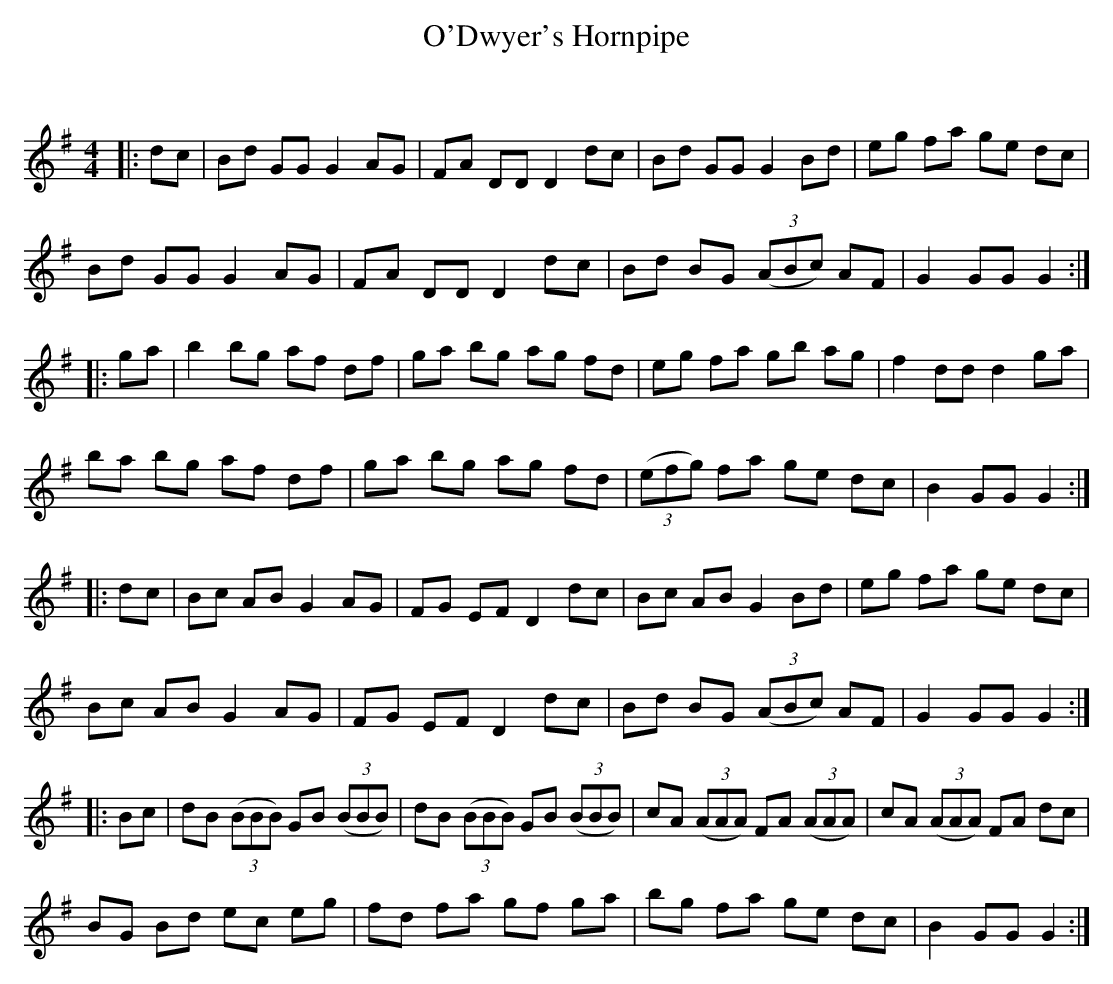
X:1
T: O'Dwyer's Hornpipe
C:
Q: 232
K:G
M:4/4
L:1/8
|:dc|Bd GG G2 AG|FA DD D2 dc|Bd GG G2 Bd|eg fa ge dc|
Bd GG G2 AG|FA DD D2 dc|Bd BG ((3ABc) AF|G2 GG G2:|
|:ga|b2 bg af df|ga bg ag fd|eg fa gb ag|f2 dd d2 ga|
ba bg af df|ga bg ag fd|((3efg) fa ge dc|B2 GG G2:|
|:dc|Bc AB G2 AG|FG EF D2 dc|Bc AB G2 Bd|eg fa ge dc|
Bc AB G2 AG|FG EF D2 dc|Bd BG ((3ABc) AF|G2 GG G2:|
|:Bc|dB ((3BBB) GB ((3BBB) |dB ((3BBB) GB ((3BBB) |cA ((3AAA) FA ((3AAA) |cA ((3AAA) FA dc|
BG Bd ec eg|fd fa gf ga|bg fa ge dc|B2 GG G2:|
